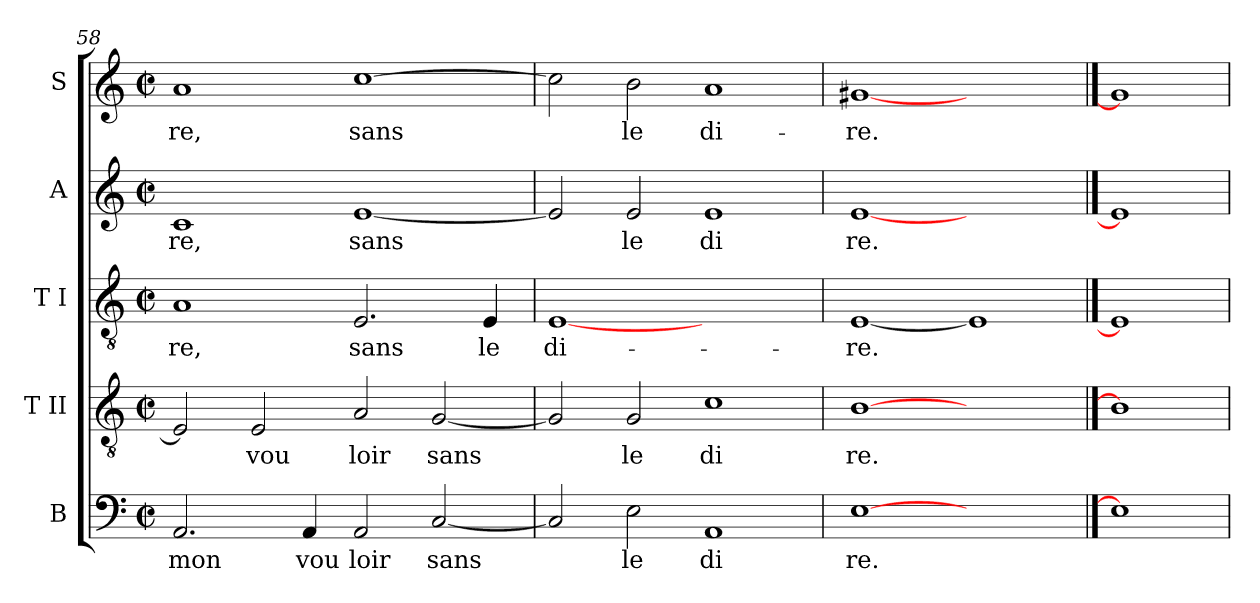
**kern	**text	**kern	**text	**kern	**text	**kern	**text	**kern	**text
*part5	*part5	*part4	*part4	*part3	*part3	*part2	*part2	*part1	*part1
*staff5	*staff5	*staff4	*staff4	*staff3	*staff3	*staff2	*staff2	*staff1	*staff1
*I"B	*	*I"T II	*	*I"T I	*	*I"A	*	*I"S	*
*clefF4	*	*clefGv2	*	*clefGv2	*	*clefG2	*	*clefG2	*
*k[]	*	*k[]	*	*k[]	*	*k[]	*	*k[]	*
*C:	*	*C:	*	*C:	*	*C:	*	*C:	*
*M2/2	*	*M2/2	*	*M2/2	*	*M2/2	*	*M2/2	*
*met(c|)	*	*met(c|)	*	*met(c|)	*	*met(c|)	*	*met(c|)	*
=58	=58	=58	=58	=58	=58	=58	=58	=58	=58
!	!LO:LY:b:cj	!	!LO:LY:b:cj	!	!LO:LY:b:cj	!	!LO:LY:b:cj	!	!LO:LY:b:cj
2.AA/	mon	2E/]	.	1A	-re,	1c	re,	1a	-re,
!	!	!	!LO:LY:b:cj	!	!	!	!	!	!
.	.	2E/	vou	.	.	.	.	.	.
!	!LO:LY:b:cj	!	!	!	!	!	!	!	!
4AA/	vou	.	.	.	.	.	.	.	.
!	!LO:LY:b:cj	!	!LO:LY:b:cj	!	!LO:LY:b:cj	!	!LO:LY:b:cj	!	!LO:LY:b:cj
2AA/	loir	2A/	loir	2.E/	sans	[<1e	sans	[>1cc	sans
!	!LO:LY:b:cj	!	!LO:LY:b:cj	!	!	!	!	!	!
[<2C/	sans	[<2G/	sans	.	.	.	.	.	.
!	!	!	!	!	!LO:LY:b:cj	!	!	!	!
.	.	.	.	4E/	le	.	.	.	.
=59	=59	=59	=59	=59	=59	=59	=59	=59	=59
!	!LO:LY:b:cj	!	!LO:LY:b:cj	!	!LO:LY:b:cj	!	!LO:LY:b:cj	!	!LO:LY:b:cj
2C/]	.	2G/]	.	[1E	di-	2e/]	.	2cc\]	.
!	!LO:LY:b:cj	!	!LO:LY:b:cj	!	!	!	!LO:LY:b:cj	!	!LO:LY:b:cj
2E\	le	2G/	le	.	.	2e/	le	2b\	le
!	!LO:LY:b:cj	!	!LO:LY:b:cj	!	!	!	!LO:LY:b:cj	!	!LO:LY:b:cj
1AA	di	1c	di	1ryy	.	1e	di	1a	di-
=60	=60	=60	=60	=60	=60	=60	=60	=60	=60
!	!LO:LY:b:cj	!	!LO:LY:b:cj	!	!LO:LY:b:cj	!	!LO:LY:b:cj	!	!LO:LY:b:cj
[1E	re.	[1B	re.	[1E	-re.	[1e	re.	[1g#X	-re.
1ryy	.	1ryy	.	1E]	.	1ryy	.	1ryy	.
==61	==61	==61	==61	==61	==61	==61	==61	==61	==61
1E]	.	1B]	.	1E]	.	1e]	.	1g#]	.
=	=	=	=	=	=	=	=	=	=
*-	*-	*-	*-	*-	*-	*-	*-	*-	*-
